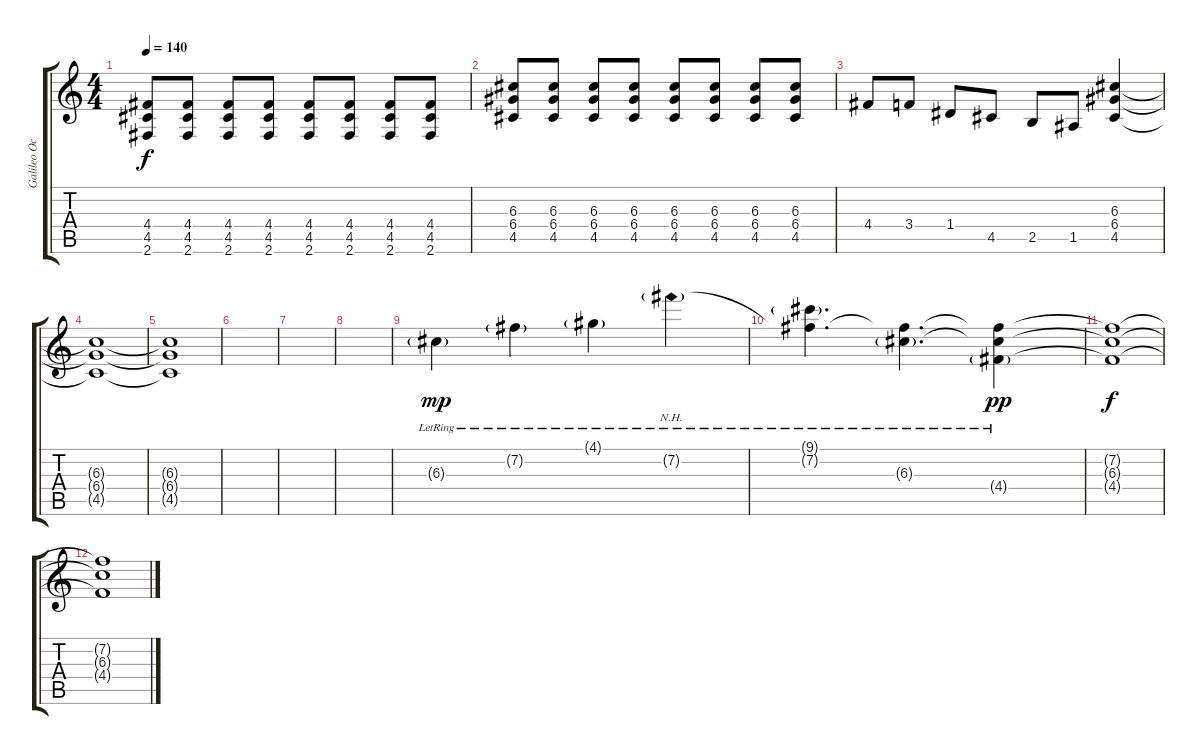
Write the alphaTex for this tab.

\track ("Galileo Ochoa" "Galileo Oc") {instrument overdrivenguitar}
\staff {score tabs}
\tuning (E4 B3 G3 D3 A2 E2) {hide}
\ts (4 4)
\tempo 140
\clef g2
\ks c
(4.4 4.5 2.6).8{dy f} (4.4 4.5 2.6).8 (4.4 4.5 2.6).8 (4.4 4.5 2.6).8 (4.4 4.5 2.6).8 (4.4 4.5 2.6).8 (4.4 4.5 2.6).8 (4.4 4.5 2.6).8 |
(6.3 6.4 4.5).8 (6.3 6.4 4.5).8 (6.3 6.4 4.5).8 (6.3 6.4 4.5).8 (6.3 6.4 4.5).8 (6.3 6.4 4.5).8 (6.3 6.4 4.5).8 (6.3 6.4 4.5).8 |
4.4.8 3.4.8 1.4.8 4.5.8 2.5.8 1.5.8 (6.3 6.4 4.5).4 |
(6.3{t} 6.4{t} 4.5{t}).1{volume 0} |
(6.3{t} 6.4{t} 4.5{t}).1 |
|
|
|
6.3{g lr}.4{dy mp volume 13} 7.2{g lr}.4 4.1{g lr}.4 7.2{nh g lr}.4 |
(9.1{g lr} 7.2{t}).4{d} (7.2{t} 6.3{g lr}).4{d} (7.2{t} 6.3{t} 4.4{g lr}).4{dy pp} |
(7.2{t} 6.3{t} 4.4{t}).1{dy f volume 0} |
(7.2{t} 6.3{t} 4.4{t}).1
